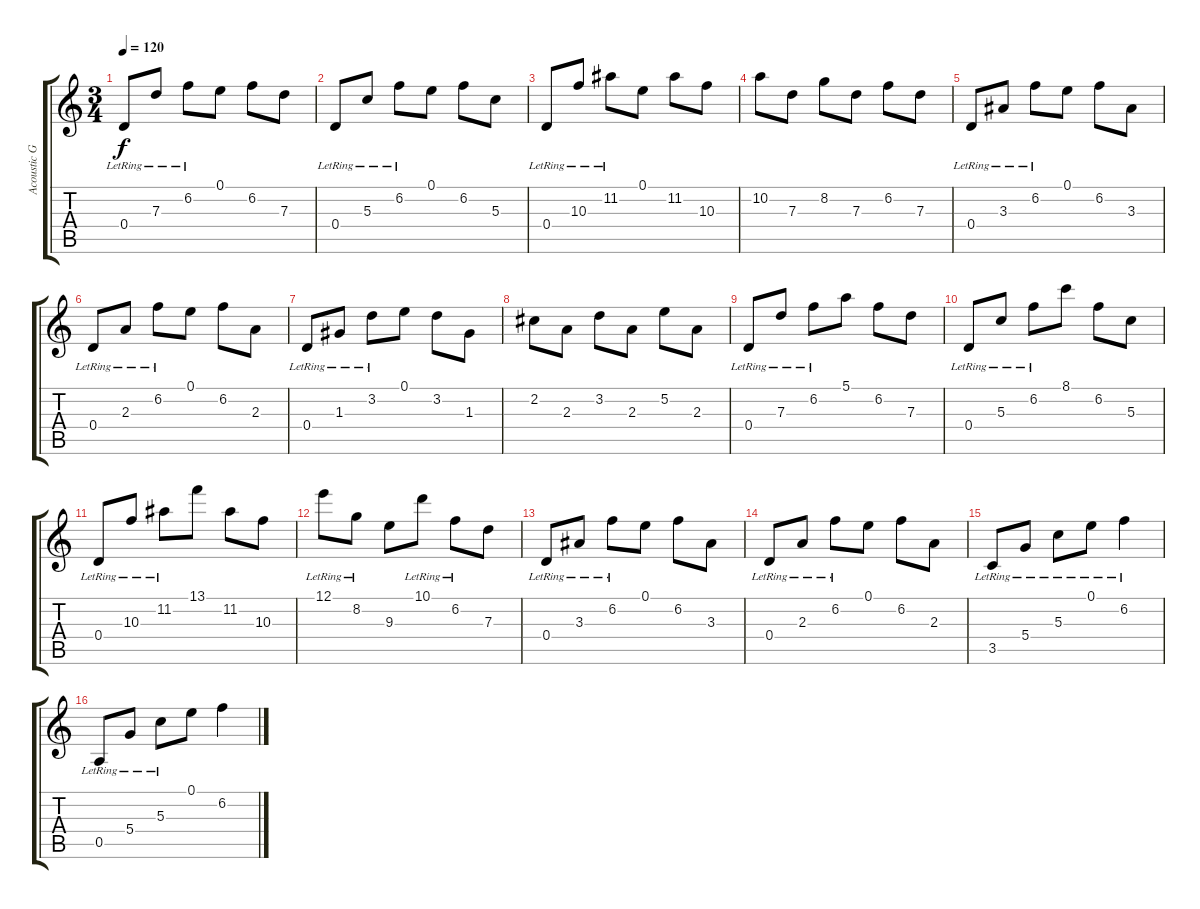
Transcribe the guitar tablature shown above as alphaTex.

\track ("Acoustic Guitar" "Acoustic G") {instrument acousticguitarsteel}
\staff {score tabs}
\tuning (E4 B3 G3 D3 A2 E2) {hide}
\ts (3 4)
\tempo 120
\clef g2
\ks c
0.4{lr}.8{dy f} 7.3{lr}.8 6.2{lr}.8 0.1.8 6.2.8 7.3.8 |
0.4{lr}.8 5.3{lr}.8 6.2{lr}.8 0.1.8 6.2.8 5.3.8 |
0.4{lr}.8 10.3{lr}.8 11.2{lr}.8 0.1.8 11.2.8 10.3.8 |
10.2.8 7.3.8 8.2.8 7.3.8 6.2.8 7.3.8 |
0.4{lr}.8 3.3{lr}.8 6.2{lr}.8 0.1.8 6.2.8 3.3.8 |
0.4{lr}.8 2.3{lr}.8 6.2{lr}.8 0.1.8 6.2.8 2.3.8 |
0.4{lr}.8 1.3{lr}.8 3.2{lr}.8 0.1.8 3.2.8 1.3.8 |
2.2.8 2.3.8 3.2.8 2.3.8 5.2.8 2.3.8 |
0.4{lr}.8 7.3{lr}.8 6.2{lr}.8 5.1.8 6.2.8 7.3.8 |
0.4{lr}.8 5.3{lr}.8 6.2{lr}.8 8.1.8 6.2.8 5.3.8 |
0.4{lr}.8 10.3{lr}.8 11.2{lr}.8 13.1.8 11.2.8 10.3.8 |
12.1{lr}.8 8.2{lr}.8 9.3.8 10.1{lr}.8 6.2{lr}.8 7.3.8 |
0.4{lr}.8 3.3{lr}.8 6.2{lr}.8 0.1.8 6.2.8 3.3.8 |
0.4{lr}.8 2.3{lr}.8 6.2{lr}.8 0.1.8 6.2.8 2.3.8 |
3.5{lr}.8 5.4{lr}.8 5.3{lr}.8 0.1{lr}.8 6.2{lr}.4 |
0.5{lr}.8 5.4{lr}.8 5.3{lr}.8 0.1.8 6.2.4
